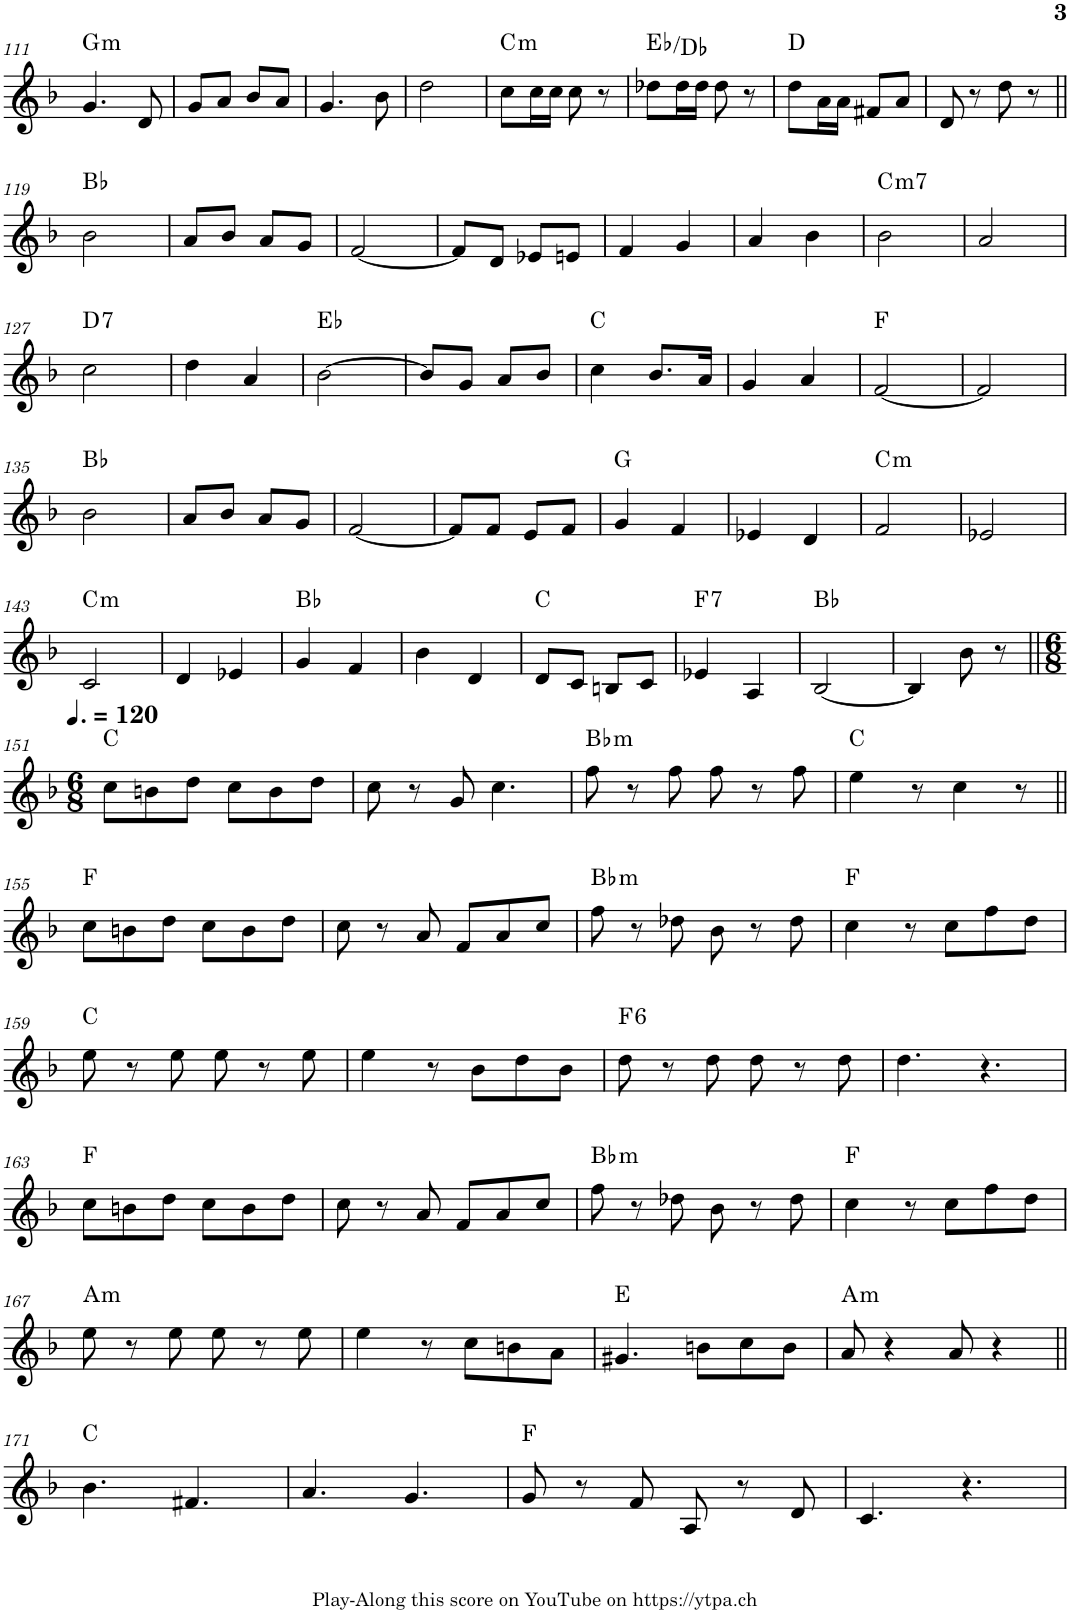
**kern	**harte
*part1	*part1
*staff1	*
*I"Piano	*
*I'Pno.	*
!!LO:PB:g=z
*clefG2	*
*k[b-]	*
*M2/4	*
=111	=111
!	!LO:H:kt=m
4.g/	G:min
8d/	.
=112	=112
8g/L	.
8a/J	.
8b-/L	.
8a/J	.
=113	=113
4.g/	.
8b-\	.
=114	=114
2dd\	.
=115	=115
!	!LO:H:kt=m
8cc\L	C:min
16cc\L	.
16cc\JJ	.
8cc\	.
8r	.
=116	=116
8dd-X\L	Eb:maj/b7
16dd-\L	.
16dd-\JJ	.
8dd-\	.
8r	.
=117	=117
8dd\L	D:maj
16a\L	.
16a\JJ	.
8f#X/L	.
8a/J	.
=118	=118
8d/	.
8r	.
8dd\	.
8r	.
!!LO:LB:g=z
=119||	=119||
2b-\	Bb:maj
=120	=120
8a/L	.
8b-/J	.
8a/L	.
8g/J	.
=121	=121
[2f/	.
=122	=122
8f/L]	.
8d/J	.
8e-X/L	.
8en/J	.
=123	=123
4f/	.
4g/	.
=124	=124
4a/	.
4b-\	.
=125	=125
!	!LO:H:kt=m7
2b-\	C:min7
=126	=126
2a/	.
!!LO:LB:g=z
=127	=127
!	!LO:H:kt=7
2cc\	D:7
=128	=128
4dd\	.
4a/	.
=129	=129
[2b-\	Eb:maj
=130	=130
8b-/L]	.
8g/J	.
8a/L	.
8b-/J	.
=131	=131
4cc\	C:maj
8.b-/L	.
16a/Jk	.
=132	=132
4g/	.
4a/	.
=133	=133
[2f/	F:maj
=134	=134
2f/]	.
!!LO:LB:g=z
=135	=135
2b-\	Bb:maj
=136	=136
8a/L	.
8b-/J	.
8a/L	.
8g/J	.
=137	=137
[2f/	.
=138	=138
8f/L]	.
8f/J	.
8e/L	.
8f/J	.
=139	=139
4g/	G:maj
4f/	.
=140	=140
4e-X/	.
4d/	.
=141	=141
!	!LO:H:kt=m
2f/	C:min
=142	=142
2e-X/	.
!!LO:LB:g=z
=143	=143
!	!LO:H:kt=m
2c/	C:min
=144	=144
4d/	.
4e-X/	.
=145	=145
4g/	Bb:maj
4f/	.
=146	=146
4b-\	.
4d/	.
=147	=147
8d/L	C:maj
8c/J	.
8Bn/L	.
8c/J	.
=148	=148
!	!LO:H:kt=7
4e-X/	F:7
4A/	.
=149	=149
[2B-/	Bb:maj
=150	=150
4B-/]	.
8b-\	.
8r	.
!!LO:LB:g=z
=151||	=151||
*M6/8	*
*MM180	*
8cc\L	C:maj
8bn\	.
8dd\J	.
8cc\L	.
8b\	.
8dd\J	.
=152	=152
8cc\	.
8r	.
8g/	.
4.cc\	.
=153	=153
!	!LO:H:kt=m
8ff\	Bb:min
8r	.
8ff\	.
8ff\	.
8r	.
8ff\	.
=154	=154
4ee\	C:maj
8r	.
4cc\	.
8r	.
!!LO:LB:g=z
=155||	=155||
8cc\L	F:maj
8bn\	.
8dd\J	.
8cc\L	.
8b\	.
8dd\J	.
=156	=156
8cc\	.
8r	.
8a/	.
8f/L	.
8a/	.
8cc/J	.
=157	=157
!	!LO:H:kt=m
8ff\	Bb:min
8r	.
8dd-X\	.
8b-\	.
8r	.
8dd-\	.
=158	=158
4cc\	F:maj
8r	.
8cc\L	.
8ff\	.
8dd\J	.
!!LO:LB:g=z
=159	=159
8ee\	C:maj
8r	.
8ee\	.
8ee\	.
8r	.
8ee\	.
=160	=160
4ee\	.
8r	.
8b-\L	.
8dd\	.
8b-\J	.
=161	=161
!	!LO:H:kt=6
8dd\	F:maj6
8r	.
8dd\	.
8dd\	.
8r	.
8dd\	.
=162	=162
4.dd\	.
4.r	.
!!LO:LB:g=z
=163	=163
8cc\L	F:maj
8bn\	.
8dd\J	.
8cc\L	.
8b\	.
8dd\J	.
=164	=164
8cc\	.
8r	.
8a/	.
8f/L	.
8a/	.
8cc/J	.
=165	=165
!	!LO:H:kt=m
8ff\	Bb:min
8r	.
8dd-X\	.
8b-\	.
8r	.
8dd-\	.
=166	=166
4cc\	F:maj
8r	.
8cc\L	.
8ff\	.
8dd\J	.
!!LO:LB:g=z
=167	=167
!	!LO:H:kt=m
8ee\	A:min
8r	.
8ee\	.
8ee\	.
8r	.
8ee\	.
=168	=168
4ee\	.
8r	.
8cc\L	.
8bn\	.
8a\J	.
=169	=169
4.g#X/	E:maj
8bn\L	.
8cc\	.
8b\J	.
=170	=170
!	!LO:H:kt=m
8a/	A:min
4r	.
8a/	.
4r	.
!!LO:LB:g=z
=171||	=171||
4.b-\	C:maj
4.f#X/	.
=172	=172
4.a/	.
4.g/	.
=173	=173
8g/	F:maj
8r	.
8f/	.
8A/	.
8r	.
8d/	.
=174	=174
4.c/	.
4.r	.
=	=
*-	*-
